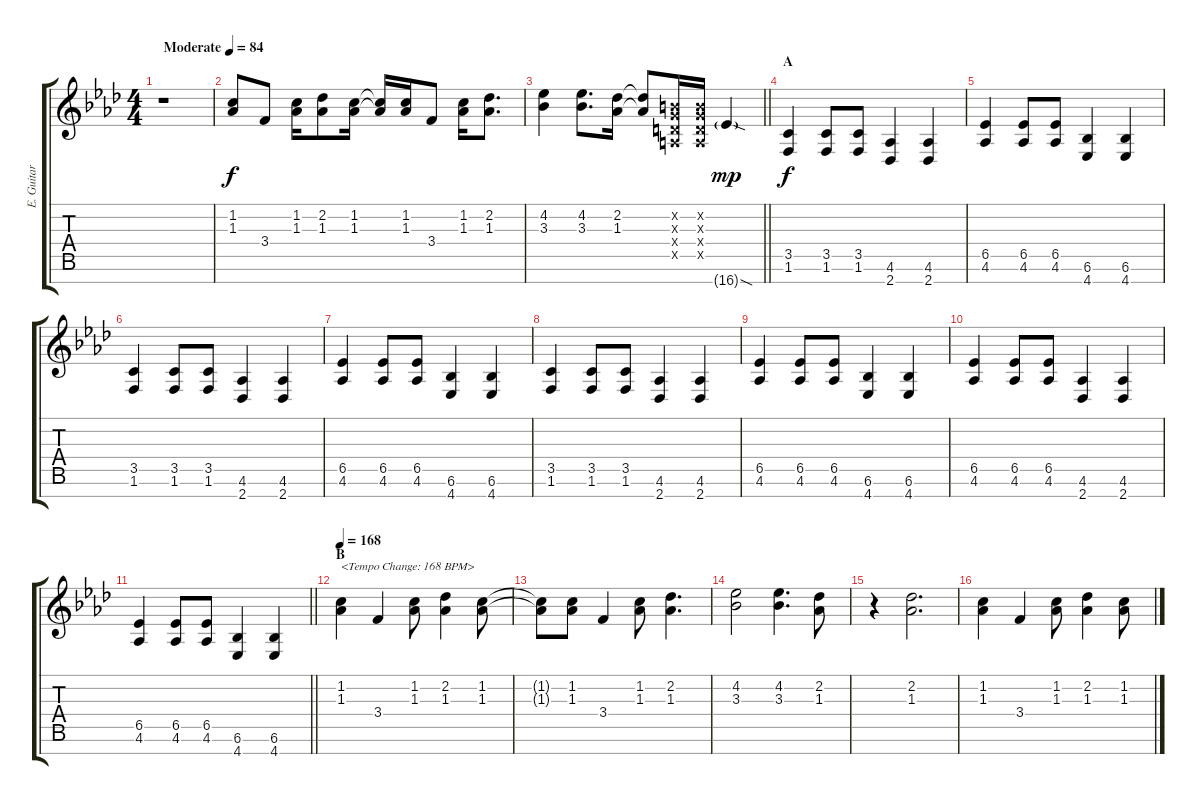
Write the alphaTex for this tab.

\track ("E. Guitar I" "E. Guitar ") {instrument overdrivenguitar}
\staff {score tabs}
\tuning (E4 B3 G3 D3 A2 E2 B1) {hide}
\ts (4 4)
\tempo (84 "Moderate")
\clef g2
\ks ab
r.1{dy f instrument overdrivenguitar} |
(1.2 1.3).8 3.4.8 (1.2 1.3).16 (2.2 1.3).8 (1.2 1.3).16 (1.2{t} 1.3{t}).16 (1.2 1.3).16 3.4.8 (1.2 1.3).16 (2.2 1.3).8{d} |
\barLineRight lightlight
(4.2 3.3).4 (4.2 3.3).8{d} (2.2 1.3).16 (2.2{t} 1.3{t}).8 (0.2{x} 0.3{x} 0.4{x} 0.5{x}).16 (0.2{x} 0.3{x} 0.4{x} 0.5{x}).16 16.7{sod g}.4{dy mp} |
\section ("" "A")
(3.5 1.6).4{dy f} (3.5 1.6).8 (3.5 1.6).8 (4.6 2.7).4 (4.6 2.7).4 |
(6.5 4.6).4 (6.5 4.6).8 (6.5 4.6).8 (6.6 4.7).4 (6.6 4.7).4 |
(3.5 1.6).4 (3.5 1.6).8 (3.5 1.6).8 (4.6 2.7).4 (4.6 2.7).4 |
(6.5 4.6).4 (6.5 4.6).8 (6.5 4.6).8 (6.6 4.7).4 (6.6 4.7).4 |
(3.5 1.6).4 (3.5 1.6).8 (3.5 1.6).8 (4.6 2.7).4 (4.6 2.7).4 |
(6.5 4.6).4 (6.5 4.6).8 (6.5 4.6).8 (6.6 4.7).4 (6.6 4.7).4 |
(6.5 4.6).4 (6.5 4.6).8 (6.5 4.6).8 (4.6 2.7).4 (4.6 2.7).4 |
\barLineRight lightlight
(6.5 4.6).4 (6.5 4.6).8 (6.5 4.6).8 (6.6 4.7).4 (6.6 4.7).4 |
\section ("" "B")
\tempo 168
(1.2 1.3).4{txt "<Tempo Change: 168 BPM>"} 3.4.4 (1.2 1.3).8 (2.2 1.3).4 (1.2 1.3).8 |
(1.2{t} 1.3{t}).8 (1.2 1.3).8 3.4.4 (1.2 1.3).8 (2.2 1.3).4{d} |
(4.2 3.3).2 (4.2 3.3).4{d} (2.2 1.3).8 |
r.4 (2.2 1.3).2{d} |
(1.2 1.3).4 3.4.4 (1.2 1.3).8 (2.2 1.3).4 (1.2 1.3).8
